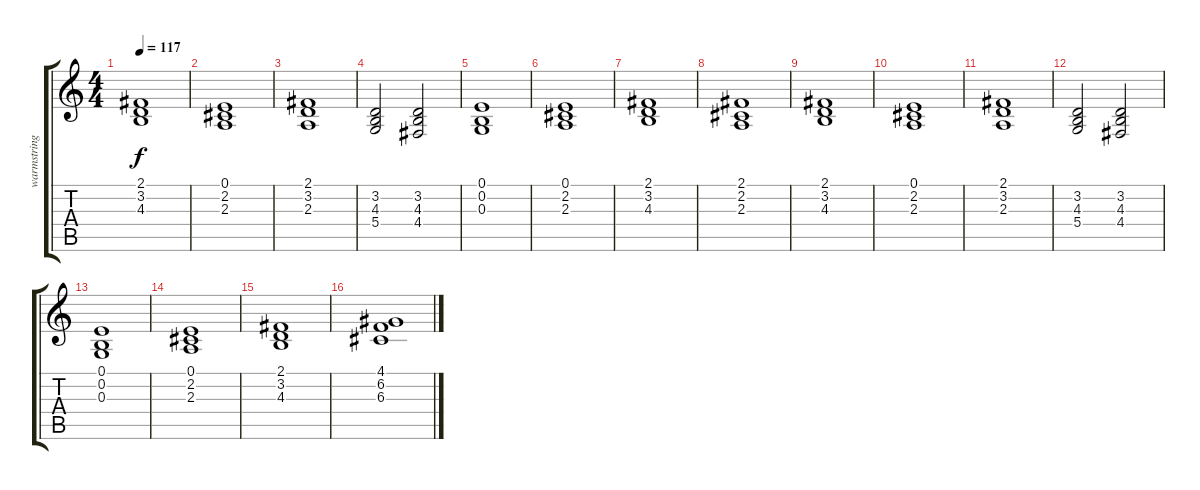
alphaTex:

\track ("warmstrings" "warmstring") {instrument synthstrings1}
\staff {score tabs}
\tuning (E4 B3 G3 D3 A2 E2) {hide}
\ts (4 4)
\tempo 117
\clef g2
\ks c
(2.1 3.2 4.3).1{dy f} |
(0.1 2.2 2.3).1 |
(2.1 3.2 2.3).1 |
(3.2 4.3 5.4).2 (3.2 4.3 4.4).2 |
(0.1 0.2 0.3).1 |
(0.1 2.2 2.3).1 |
(2.1 3.2 4.3).1 |
(2.1 2.2 2.3).1 |
(2.1 3.2 4.3).1 |
(0.1 2.2 2.3).1 |
(2.1 3.2 2.3).1 |
(3.2 4.3 5.4).2 (3.2 4.3 4.4).2 |
(0.1 0.2 0.3).1 |
(0.1 2.2 2.3).1 |
(2.1 3.2 4.3).1 |
(4.1 6.2 6.3).1
